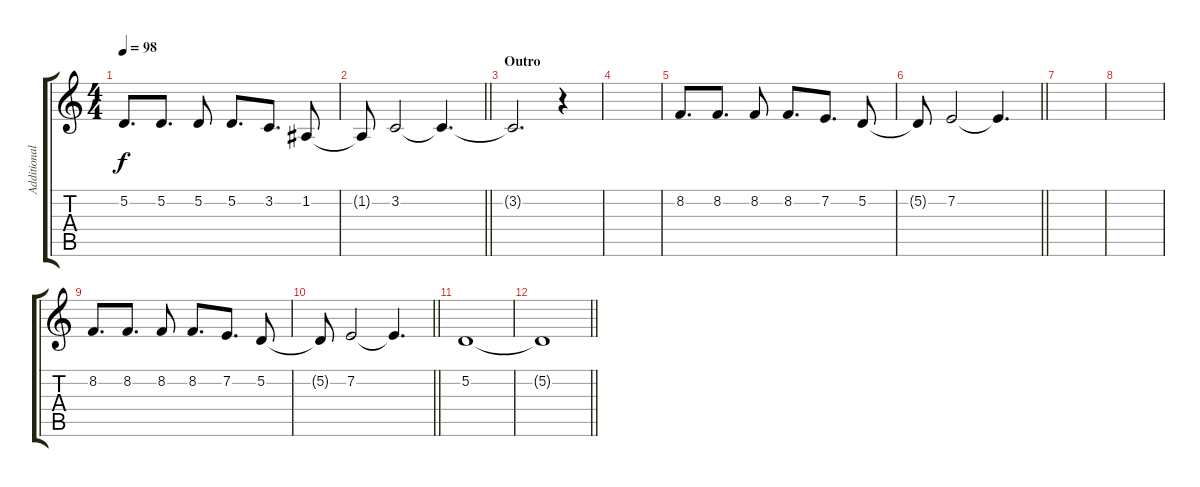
\track ("Additional Vocals" "Additional") {instrument altosax}
\staff {score tabs}
\tuning (D4 A3 F3 C3 G2 D2) {hide}
\ts (4 4)
\tempo 98
\clef g2
\ks c
5.2.8{d dy f} 5.2.8{d} 5.2.8 5.2.8{d} 3.2.8{d} 1.2.8 |
\barLineRight lightlight
1.2{t}.8 3.2.2 3.2{t}.4{d} |
\section ("" "Outro")
3.2{t}.2{d} r.4 |
|
8.2.8{d} 8.2.8{d} 8.2.8 8.2.8{d} 7.2.8{d} 5.2.8 |
\barLineRight lightlight
5.2{t}.8 7.2.2 7.2{t}.4{d} |
|
|
8.2.8{d} 8.2.8{d} 8.2.8 8.2.8{d} 7.2.8{d} 5.2.8 |
\barLineRight lightlight
5.2{t}.8 7.2.2 7.2{t}.4{d} |
5.2.1 |
\barLineRight lightlight
5.2{t}.1
